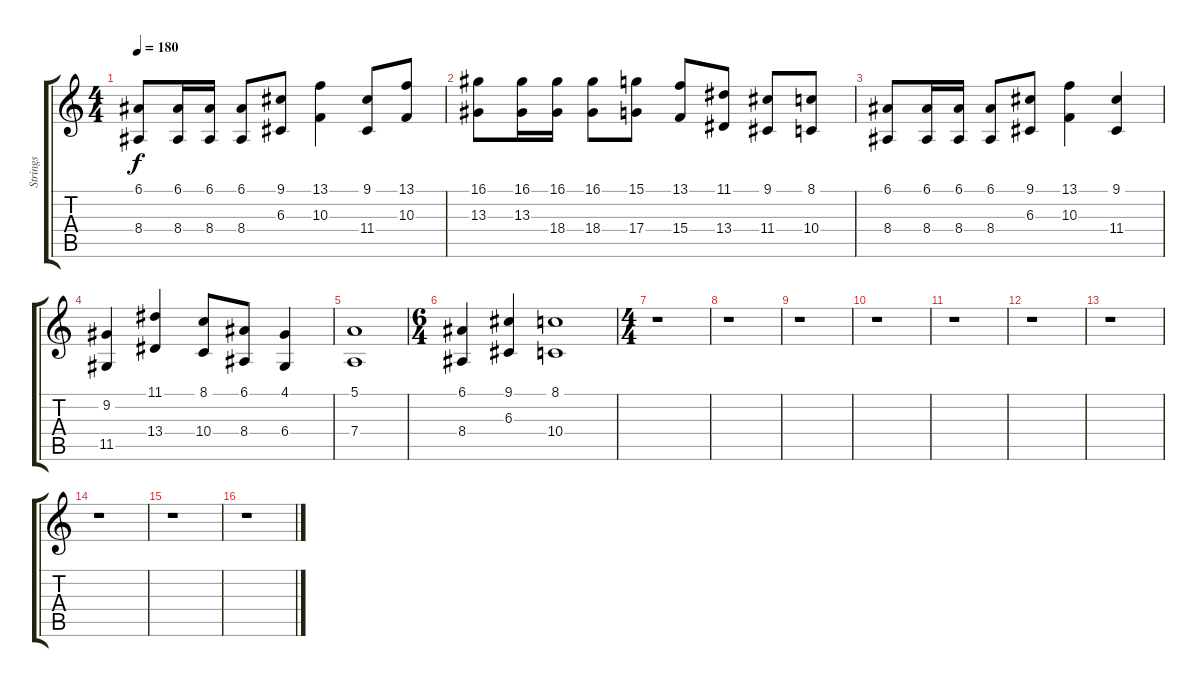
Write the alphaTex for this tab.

\track ("Strings" "Strings") {instrument stringensemble1}
\staff {score tabs}
\tuning (E4 B3 G3 D3 A2 E2) {hide}
\ts (4 4)
\tempo 180
\clef g2
\ks c
(6.1 8.4).8{dy f} (6.1 8.4).16 (6.1 8.4).16 (6.1 8.4).8 (9.1 6.3).8 (13.1 10.3).4 (9.1 11.4).8 (13.1 10.3).8 |
(16.1 13.3).8 (16.1 13.3).16 (16.1 18.4).16 (16.1 18.4).8 (15.1 17.4).8 (13.1 15.4).8 (11.1 13.4).8 (9.1 11.4).8 (8.1 10.4).8 |
(6.1 8.4).8 (6.1 8.4).16 (6.1 8.4).16 (6.1 8.4).8 (9.1 6.3).8 (13.1 10.3).4 (9.1 11.4).4 |
(9.2 11.5).4 (11.1 13.4).4 (8.1 10.4).8 (6.1 8.4).8 (4.1 6.4).4 |
(5.1 7.4).1 |
\ts (6 4)
(6.1 8.4).4 (9.1 6.3).4 (8.1 10.4).1 |
\ts (4 4)
r.1 |
r.1 |
r.1 |
r.1 |
r.1 |
r.1 |
r.1 |
r.1 |
r.1 |
r.1
